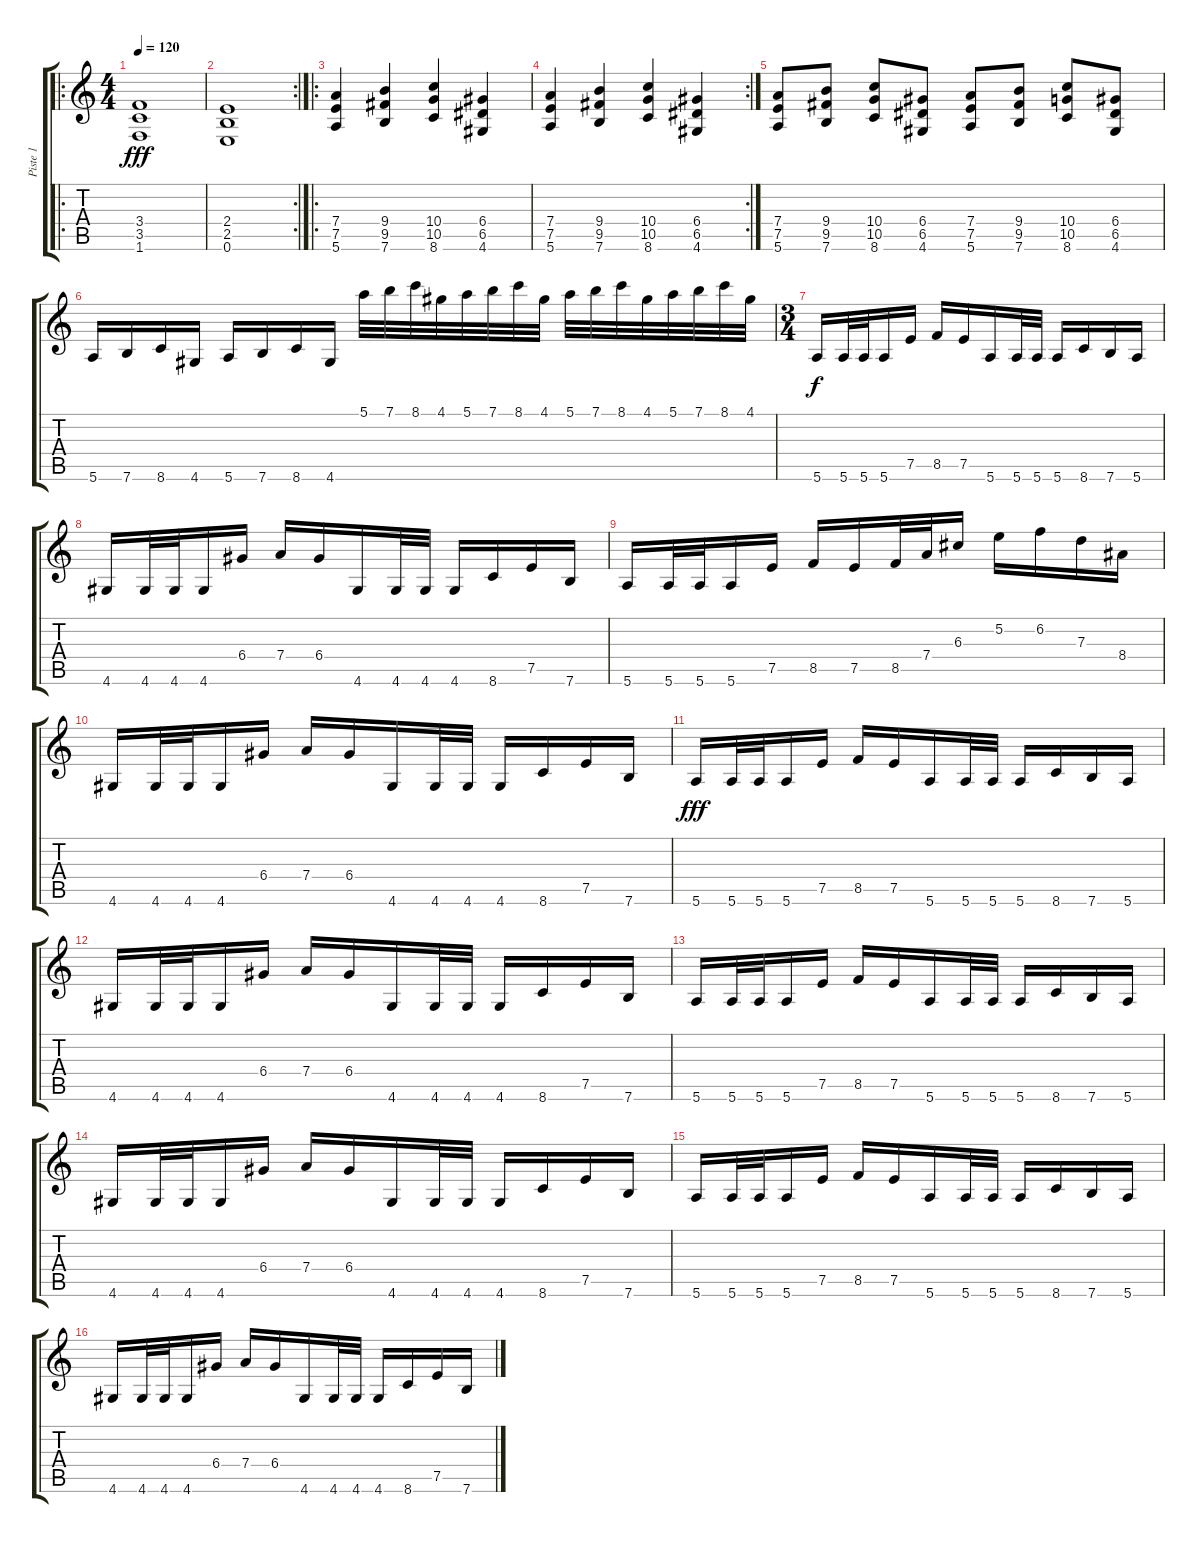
\track ("Piste 1" "Piste 1") {instrument distortionguitar}
\staff {score tabs}
\tuning (E4 B3 G3 D3 A2 E2) {hide}
\ro
\ts (4 4)
\tempo 120
\clef g2
\ks c
(3.4 3.5 1.6).1{dy fff} |
\rc 2
(2.4 2.5 0.6).1 |
\ro
(7.4 7.5 5.6).4 (9.4 9.5 7.6).4 (10.4 10.5 8.6).4 (6.4 6.5 4.6).4 |
\rc 2
(7.4 7.5 5.6).4 (9.4 9.5 7.6).4 (10.4 10.5 8.6).4 (6.4 6.5 4.6).4 |
(7.4 7.5 5.6).8 (9.4 9.5 7.6).8 (10.4 10.5 8.6).8 (6.4 6.5 4.6).8 (7.4 7.5 5.6).8 (9.4 9.5 7.6).8 (10.4 10.5 8.6).8 (6.4 6.5 4.6).8 |
5.6.16 7.6.16 8.6.16 4.6.16 5.6.16 7.6.16 8.6.16 4.6.16 5.1.32 7.1.32 8.1.32 4.1.32 5.1.32 7.1.32 8.1.32 4.1.32 5.1.32 7.1.32 8.1.32 4.1.32 5.1.32 7.1.32 8.1.32 4.1.32 |
\ts (3 4)
5.6.16{dy f} 5.6.32 5.6.32 5.6.16 7.5.16 8.5.16 7.5.16 5.6.16 5.6.32 5.6.32 5.6.16 8.6.16 7.6.16 5.6.16 |
4.6.16 4.6.32 4.6.32 4.6.16 6.4.16 7.4.16 6.4.16 4.6.16 4.6.32 4.6.32 4.6.16 8.6.16 7.5.16 7.6.16 |
5.6.16 5.6.32 5.6.32 5.6.16 7.5.16 8.5.16 7.5.16 8.5.32 7.4.32 6.3.16 5.2.16 6.2.16 7.3.16 8.4.16 |
4.6.16 4.6.32 4.6.32 4.6.16 6.4.16 7.4.16 6.4.16 4.6.16 4.6.32 4.6.32 4.6.16 8.6.16 7.5.16 7.6.16 |
5.6.16{dy fff} 5.6.32 5.6.32 5.6.16 7.5.16 8.5.16 7.5.16 5.6.16 5.6.32 5.6.32 5.6.16 8.6.16 7.6.16 5.6.16 |
4.6.16 4.6.32 4.6.32 4.6.16 6.4.16 7.4.16 6.4.16 4.6.16 4.6.32 4.6.32 4.6.16 8.6.16 7.5.16 7.6.16 |
5.6.16 5.6.32 5.6.32 5.6.16 7.5.16 8.5.16 7.5.16 5.6.16 5.6.32 5.6.32 5.6.16 8.6.16 7.6.16 5.6.16 |
4.6.16 4.6.32 4.6.32 4.6.16 6.4.16 7.4.16 6.4.16 4.6.16 4.6.32 4.6.32 4.6.16 8.6.16 7.5.16 7.6.16 |
5.6.16 5.6.32 5.6.32 5.6.16 7.5.16 8.5.16 7.5.16 5.6.16 5.6.32 5.6.32 5.6.16 8.6.16 7.6.16 5.6.16 |
4.6.16 4.6.32 4.6.32 4.6.16 6.4.16 7.4.16 6.4.16 4.6.16 4.6.32 4.6.32 4.6.16 8.6.16 7.5.16 7.6.16
